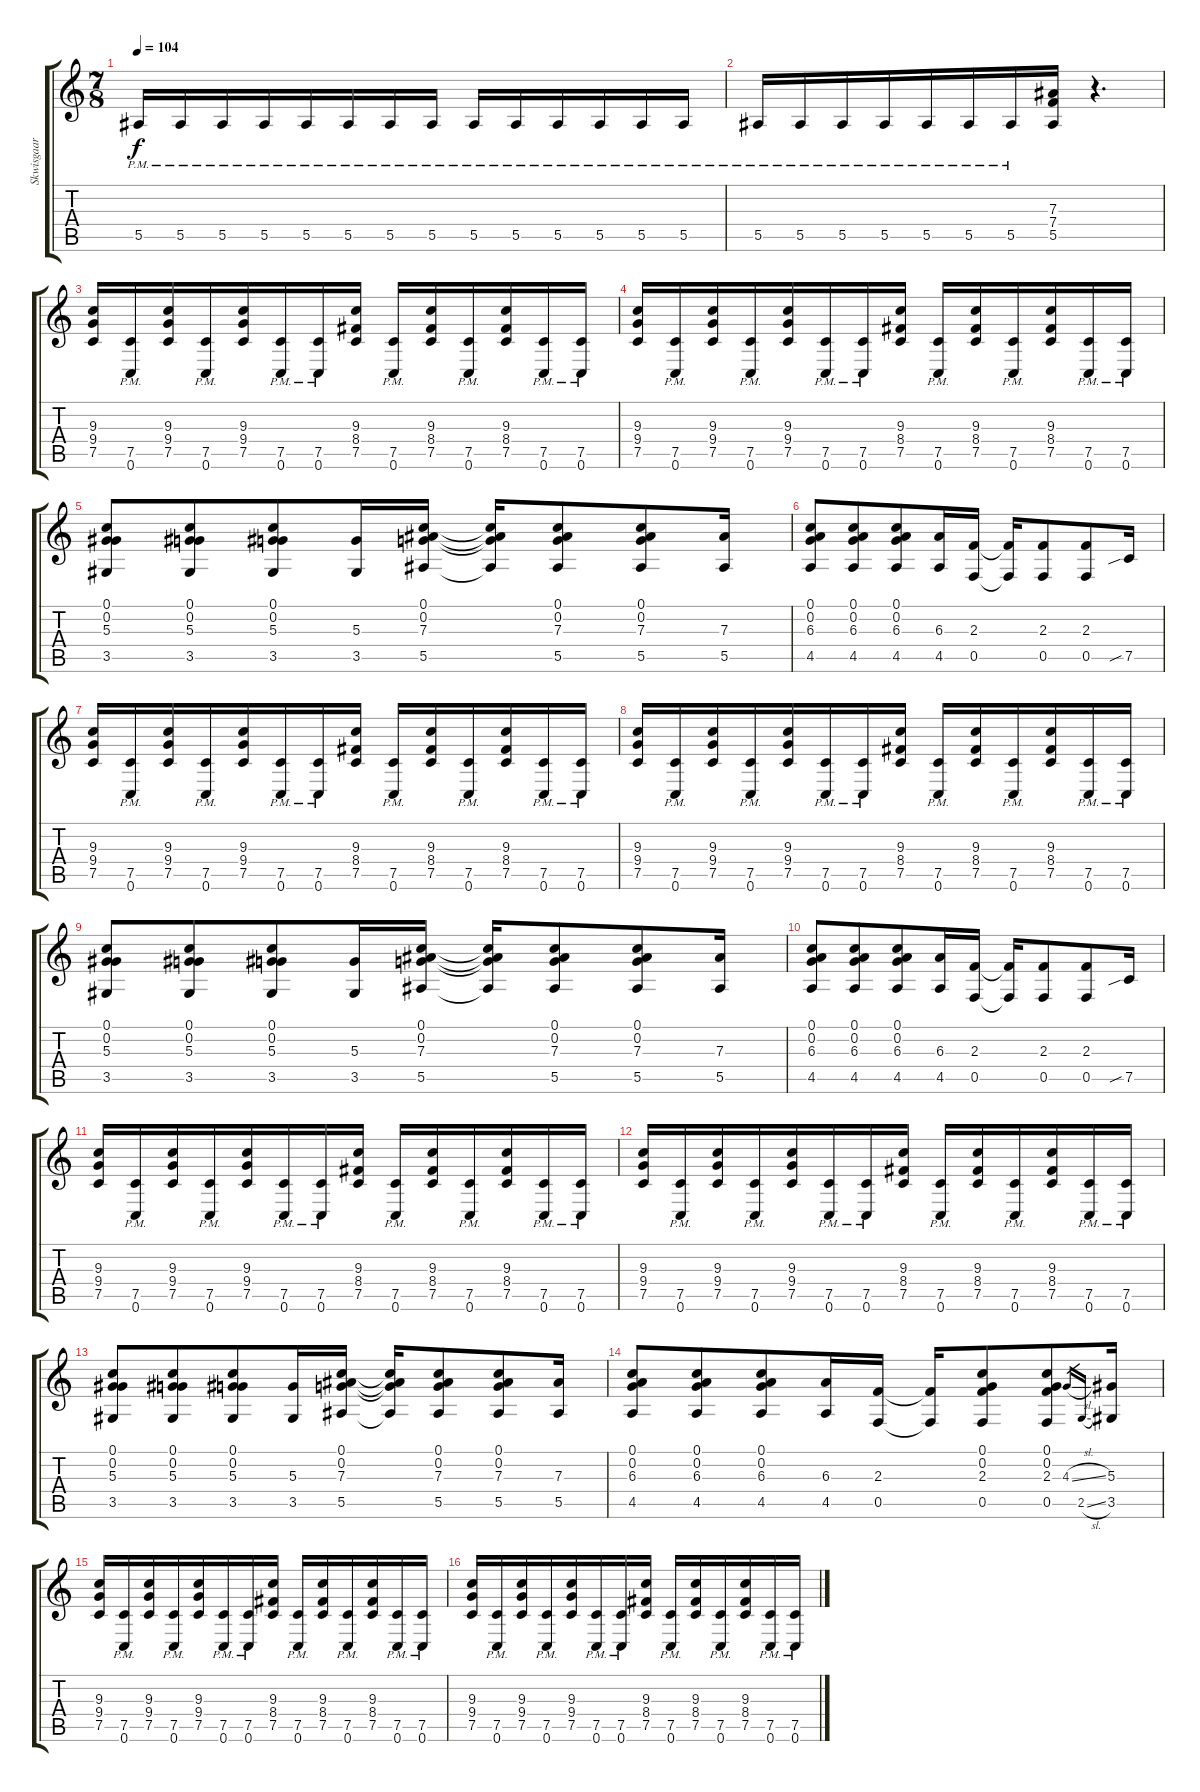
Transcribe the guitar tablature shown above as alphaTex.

\track ("Skwisgaar Skwigelf (Lead Guitar 1)" "Skwisgaar ") {instrument distortionguitar}
\staff {score tabs}
\tuning (C4 G3 Eb3 Bb2 F2 C2) {hide}
\ts (7 8)
\tempo 104
\clef g2
\ks c
5.5{pm}.16{dy f} 5.5{pm}.16 5.5{pm}.16 5.5{pm}.16 5.5{pm}.16 5.5{pm}.16 5.5{pm}.16 5.5{pm}.16 5.5{pm}.16 5.5{pm}.16 5.5{pm}.16 5.5{pm}.16 5.5{pm}.16 5.5{pm}.16 |
5.5{pm}.16 5.5{pm}.16 5.5{pm}.16 5.5{pm}.16 5.5{pm}.16 5.5{pm}.16 5.5{pm}.16 (7.3 7.4 5.5).16 r.4{d} |
(9.3 9.4 7.5).16{volume 14} (7.5{pm} 0.6{pm}).16 (9.3 9.4 7.5).16 (7.5{pm} 0.6{pm}).16 (9.3 9.4 7.5).16 (7.5{pm} 0.6{pm}).16 (7.5{pm} 0.6{pm}).16 (9.3 8.4 7.5).16 (7.5{pm} 0.6{pm}).16 (9.3 8.4 7.5).16 (7.5{pm} 0.6{pm}).16 (9.3 8.4 7.5).16 (7.5{pm} 0.6{pm}).16 (7.5{pm} 0.6{pm}).16 |
(9.3 9.4 7.5).16 (7.5{pm} 0.6{pm}).16 (9.3 9.4 7.5).16 (7.5{pm} 0.6{pm}).16 (9.3 9.4 7.5).16 (7.5{pm} 0.6{pm}).16 (7.5{pm} 0.6{pm}).16 (9.3 8.4 7.5).16 (7.5{pm} 0.6{pm}).16 (9.3 8.4 7.5).16 (7.5{pm} 0.6{pm}).16 (9.3 8.4 7.5).16 (7.5{pm} 0.6{pm}).16 (7.5{pm} 0.6{pm}).16 |
(0.1 0.2 5.3 3.5).8 (0.1 0.2 5.3 3.5).8 (0.1 0.2 5.3 3.5).8 (5.3 3.5).16 (0.1 0.2 7.3 5.5).16 (0.1{t} 0.2{t} 7.3{t} 5.5{t}).16 (0.1 0.2 7.3 5.5).8 (0.1 0.2 7.3 5.5).8 (7.3 5.5).16 |
(0.1 0.2 6.3 4.5).8 (0.1 0.2 6.3 4.5).8 (0.1 0.2 6.3 4.5).8 (6.3 4.5).16 (2.3 0.5).16 (2.3{t} 0.5{t}).16 (2.3 0.5).8 (2.3 0.5).8 7.5{sib}.16 |
(9.3 9.4 7.5).16{volume 14} (7.5{pm} 0.6{pm}).16 (9.3 9.4 7.5).16 (7.5{pm} 0.6{pm}).16 (9.3 9.4 7.5).16 (7.5{pm} 0.6{pm}).16 (7.5{pm} 0.6{pm}).16 (9.3 8.4 7.5).16 (7.5{pm} 0.6{pm}).16 (9.3 8.4 7.5).16 (7.5{pm} 0.6{pm}).16 (9.3 8.4 7.5).16 (7.5{pm} 0.6{pm}).16 (7.5{pm} 0.6{pm}).16 |
(9.3 9.4 7.5).16 (7.5{pm} 0.6{pm}).16 (9.3 9.4 7.5).16 (7.5{pm} 0.6{pm}).16 (9.3 9.4 7.5).16 (7.5{pm} 0.6{pm}).16 (7.5{pm} 0.6{pm}).16 (9.3 8.4 7.5).16 (7.5{pm} 0.6{pm}).16 (9.3 8.4 7.5).16 (7.5{pm} 0.6{pm}).16 (9.3 8.4 7.5).16 (7.5{pm} 0.6{pm}).16 (7.5{pm} 0.6{pm}).16 |
(0.1 0.2 5.3 3.5).8 (0.1 0.2 5.3 3.5).8 (0.1 0.2 5.3 3.5).8 (5.3 3.5).16 (0.1 0.2 7.3 5.5).16 (0.1{t} 0.2{t} 7.3{t} 5.5{t}).16 (0.1 0.2 7.3 5.5).8 (0.1 0.2 7.3 5.5).8 (7.3 5.5).16 |
(0.1 0.2 6.3 4.5).8 (0.1 0.2 6.3 4.5).8 (0.1 0.2 6.3 4.5).8 (6.3 4.5).16 (2.3 0.5).16 (2.3{t} 0.5{t}).16 (2.3 0.5).8 (2.3 0.5).8 7.5{sib}.16 |
(9.3 9.4 7.5).16{volume 14} (7.5{pm} 0.6{pm}).16 (9.3 9.4 7.5).16 (7.5{pm} 0.6{pm}).16 (9.3 9.4 7.5).16 (7.5{pm} 0.6{pm}).16 (7.5{pm} 0.6{pm}).16 (9.3 8.4 7.5).16 (7.5{pm} 0.6{pm}).16 (9.3 8.4 7.5).16 (7.5{pm} 0.6{pm}).16 (9.3 8.4 7.5).16 (7.5{pm} 0.6{pm}).16 (7.5{pm} 0.6{pm}).16 |
(9.3 9.4 7.5).16 (7.5{pm} 0.6{pm}).16 (9.3 9.4 7.5).16 (7.5{pm} 0.6{pm}).16 (9.3 9.4 7.5).16 (7.5{pm} 0.6{pm}).16 (7.5{pm} 0.6{pm}).16 (9.3 8.4 7.5).16 (7.5{pm} 0.6{pm}).16 (9.3 8.4 7.5).16 (7.5{pm} 0.6{pm}).16 (9.3 8.4 7.5).16 (7.5{pm} 0.6{pm}).16 (7.5{pm} 0.6{pm}).16 |
(0.1 0.2 5.3 3.5).8 (0.1 0.2 5.3 3.5).8 (0.1 0.2 5.3 3.5).8 (5.3 3.5).16 (0.1 0.2 7.3 5.5).16 (0.1{t} 0.2{t} 7.3{t} 5.5{t}).16 (0.1 0.2 7.3 5.5).8 (0.1 0.2 7.3 5.5).8 (7.3 5.5).16 |
(0.1 0.2 6.3 4.5).8 (0.1 0.2 6.3 4.5).8 (0.1 0.2 6.3 4.5).8 (6.3 4.5).16 (2.3 0.5).16 (2.3{t} 0.5{t}).16 (0.1 0.2 2.3 0.5).8 (0.1 0.2 2.3 0.5).8 4.3{sl}.16{gr} 2.5{sl}.16{gr} (5.3 3.5).16 |
(9.3 9.4 7.5).16{volume 14} (7.5{pm} 0.6{pm}).16 (9.3 9.4 7.5).16 (7.5{pm} 0.6{pm}).16 (9.3 9.4 7.5).16 (7.5{pm} 0.6{pm}).16 (7.5{pm} 0.6{pm}).16 (9.3 8.4 7.5).16 (7.5{pm} 0.6{pm}).16 (9.3 8.4 7.5).16 (7.5{pm} 0.6{pm}).16 (9.3 8.4 7.5).16 (7.5{pm} 0.6{pm}).16 (7.5{pm} 0.6{pm}).16 |
(9.3 9.4 7.5).16 (7.5{pm} 0.6{pm}).16 (9.3 9.4 7.5).16 (7.5{pm} 0.6{pm}).16 (9.3 9.4 7.5).16 (7.5{pm} 0.6{pm}).16 (7.5{pm} 0.6{pm}).16 (9.3 8.4 7.5).16 (7.5{pm} 0.6{pm}).16 (9.3 8.4 7.5).16 (7.5{pm} 0.6{pm}).16 (9.3 8.4 7.5).16 (7.5{pm} 0.6{pm}).16 (7.5{pm} 0.6{pm}).16
